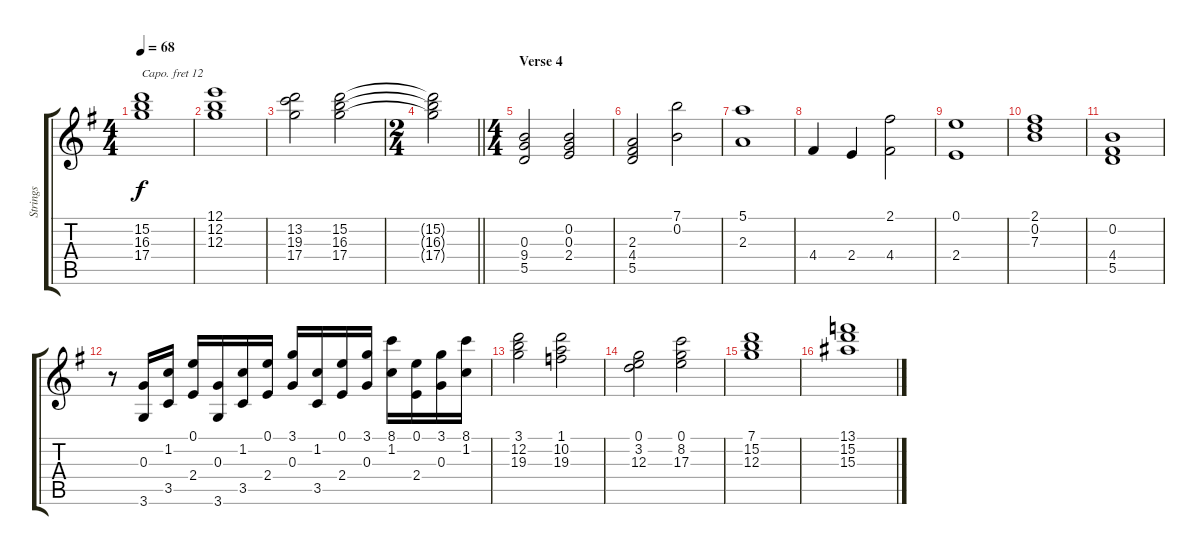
\track ("Strings" "Strings") {instrument stringensemble1}
\staff {score tabs}
\capo 12
\tuning (E4 B3 G3 D3 A2 E2) {hide}
\ts (4 4)
\tempo 68
\clef g2
\ks g
(15.2 16.3 17.4).1{dy f} |
(12.1 12.2 12.3).1 |
(13.2 19.3 17.4).2 (15.2 16.3 17.4).2 |
\ts (2 4)
\barLineRight lightlight
(15.2{t} 16.3{t} 17.4{t}).2 |
\ts (4 4)
\section ("" "Verse 4")
(0.3 9.4 5.5).2 (0.2 0.3 2.4).2 |
(2.3 4.4 5.5).2 (7.1 0.2).2 |
(5.1 2.3).1 |
4.4.4 2.4.4 (2.1 4.4).2 |
(0.1 2.4).1 |
(2.1 0.2 7.3).1 |
(0.2 4.4 5.5).1 |
r.8{volume 10} (0.3 3.6).16 (1.2 3.5).16 (0.1 2.4).16 (0.3 3.6).16 (1.2 3.5).16 (0.1 2.4).16 (3.1 0.3).16 (1.2 3.5).16 (0.1 2.4).16 (3.1 0.3).16 (8.1 1.2).16 (0.1 2.4).16 (3.1 0.3).16 (8.1 1.2).16 |
(3.1 12.2 19.3).2 (1.1 10.2 19.3).2{volume 6} |
(0.1 3.2 12.3).2 (0.1 8.2 17.3).2 |
(7.1 15.2 12.3).1 |
(13.1 15.2 15.3).1
